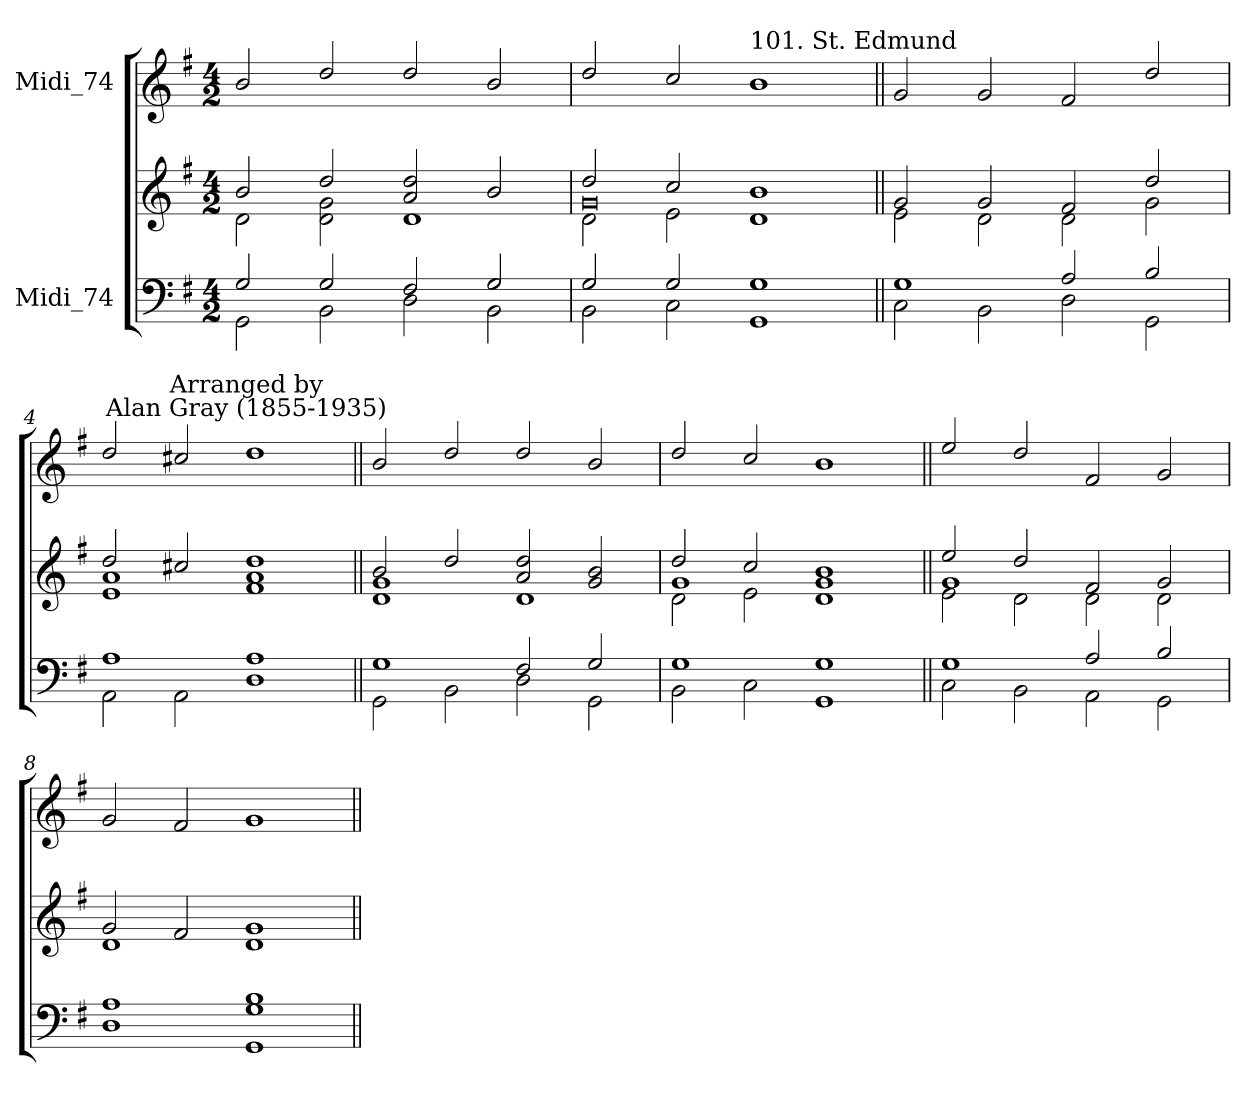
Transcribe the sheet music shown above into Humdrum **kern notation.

**kern	**kern	**kern
*part2	*part2	*part1
*staff3	*staff2	*staff1
*I"Midi_74	*	*I"Midi_74
*clefF4	*clefG2	*clefG2
*k[f#]	*k[f#]	*k[f#]
*G:	*G:	*G:
*M4/2	*M4/2	*M4/2
=1	=1	=1
*^	*^	*^
*	*^	*	*^	*	*
2G/	0ryy	2GG\	2b/	0ryy	2d\	2b	0ryy
2G/	.	2BB\	2dd/	.	2d\ 2g\	2dd	.
2F#/	.	2D\	2a/ 2dd/	.	1d\	2dd	.
2G/	.	2BB\	2b/	.	.	2b	.
=2	=2	=2	=2	=2	=2	=2	=2
2G/	0ryy	2BB\	2dd/	0g\	2d\	2dd	0ryy
2G/	.	2C\	2cc/	.	2e\	2cc	.
!	!	!	!	!	!	!LO:TX:a:t=101. St. Edmund	!
1G/	.	1GG\	1b/	.	1d\	1b	.
=3||	=3||	=3||	=3||	=3||	=3||	=3||	=3||
1G/	0ryy	2C\	2g/	0ryy	2e\	2g	0ryy
.	.	2BB\	2g/	.	2d\	2g	.
2A/	.	2D\	2f#/	.	2d\	2f#	.
2B/	.	2GG\	2dd/	.	2g\	2dd	.
=4	=4	=4	=4	=4	=4	=4	=4
1A/	0ryy	2AA\	2dd/	0ryy	1e\ 1a\	2dd	0ryy
.	.	2AA\	2cc#X/	.	.	2cc#X	.
!	!	!	!	!	!	!LO:TX:a:cj:t=Arranged by\nAlan Gray (1855-1935)	!
1A/	.	1D\	1dd/	.	1f#\ 1a\	1dd	.
!!LO:LB:g=z	!!
=5||	=5||	=5||	=5||	=5||	=5||	=5||	=5||
1G/	0ryy	2GG\	2b/	0ryy	1d\ 1g\	2b	0ryy
.	.	2BB\	2dd/	.	.	2dd	.
2F#/	.	2D\	2a/ 2dd/	.	1d\	2dd	.
2G/	.	2GG\	2g/ 2b/	.	.	2b	.
=6	=6	=6	=6	=6	=6	=6	=6
1G/	0ryy	2BB\	2dd/	1g\	2d\	2dd	0ryy
.	.	2C\	2cc/	.	2e\	2cc	.
1G/	.	1GG\	1b/	1ryy	1d\ 1g\	1b	.
=7||	=7||	=7||	=7||	=7||	=7||	=7||	=7||
1G/	0ryy	2C\	2ee/	1g\	2e\	2ee	0ryy
.	.	2BB\	2dd/	.	2d\	2dd	.
2A/	.	2AA\	2f#/	1ryy	2d\	2f#	.
2B/	.	2GG\	2g/	.	2d\	2g	.
=8	=8	=8	=8	=8	=8	=8	=8
1A/	0ryy	1D\	2g/	0ryy	1d\	2g	0ryy
.	.	.	2f#/	.	.	2f#	.
1G/ 1B/	.	1GG\	1g/	.	1d\	1g	.
*v	*v	*v	*	*	*	*v	*v
*	*v	*v	*v	*
=||	=||	=||
*-	*-	*-
